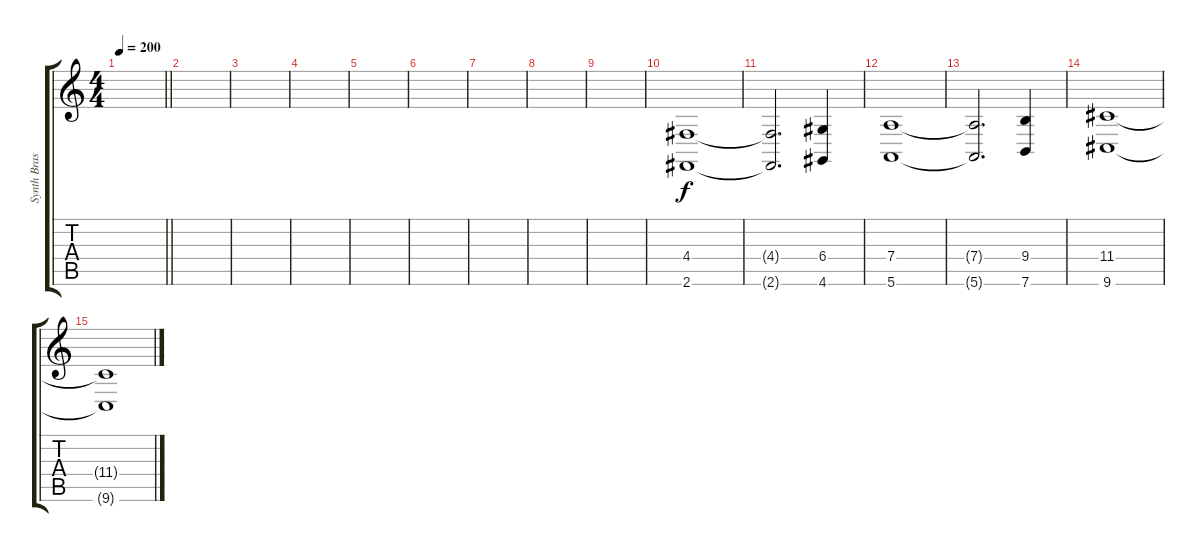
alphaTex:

\track ("Synth Brass" "Synth Bras") {instrument synthbrass1}
\staff {score tabs}
\tuning (E4 B3 G3 D3 A2 E2) {hide}
\ts (4 4)
\tempo 200
\clef g2
\barLineRight lightlight
\ks c
|
|
|
|
|
|
|
|
|
(4.4 2.6).1 |
(4.4{t} 2.6{t}).2{d} (6.4 4.6).4 |
(7.4 5.6).1 |
(7.4{t} 5.6{t}).2{d} (9.4 7.6).4 |
(11.4 9.6).1 |
(11.4{t} 9.6{t}).1
